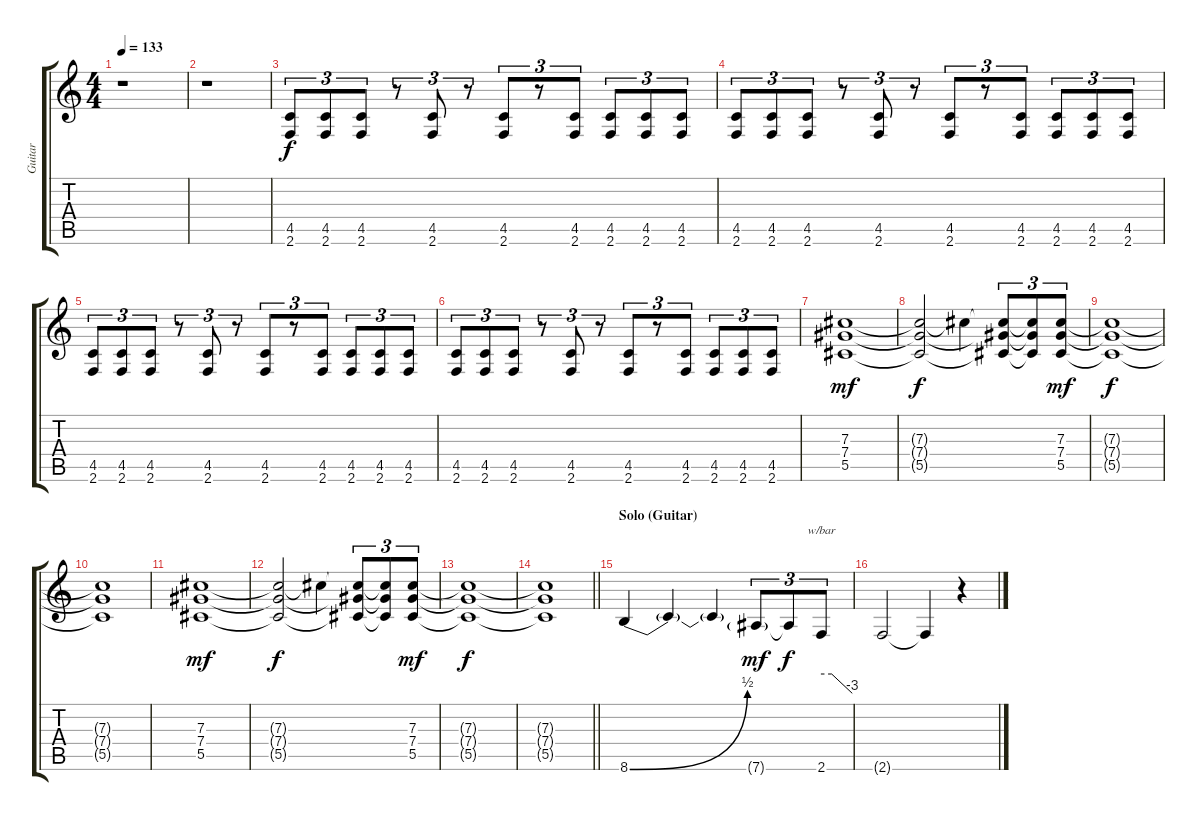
\track ("Guitar" "Guitar") {instrument distortionguitar}
\staff {score tabs}
\tuning (Eb4 Bb3 Gb3 Db3 Ab2 Eb2) {hide}
\ts (4 4)
\tempo 133
\clef g2
\ks c
r.1{dy f} |
r.1 |
(4.5 2.6).8{tu (3 2) volume 13} (4.5 2.6).8{tu (3 2)} (4.5 2.6).8{tu (3 2)} r.8{tu (3 2)} (4.5 2.6).8{tu (3 2)} r.8{tu (3 2)} (4.5 2.6).8{tu (3 2)} r.8{tu (3 2)} (4.5 2.6).8{tu (3 2)} (4.5 2.6).8{tu (3 2)} (4.5 2.6).8{tu (3 2)} (4.5 2.6).8{tu (3 2)} |
(4.5 2.6).8{tu (3 2)} (4.5 2.6).8{tu (3 2)} (4.5 2.6).8{tu (3 2)} r.8{tu (3 2)} (4.5 2.6).8{tu (3 2)} r.8{tu (3 2)} (4.5 2.6).8{tu (3 2)} r.8{tu (3 2)} (4.5 2.6).8{tu (3 2)} (4.5 2.6).8{tu (3 2)} (4.5 2.6).8{tu (3 2)} (4.5 2.6).8{tu (3 2)} |
(4.5 2.6).8{tu (3 2)} (4.5 2.6).8{tu (3 2)} (4.5 2.6).8{tu (3 2)} r.8{tu (3 2)} (4.5 2.6).8{tu (3 2)} r.8{tu (3 2)} (4.5 2.6).8{tu (3 2)} r.8{tu (3 2)} (4.5 2.6).8{tu (3 2)} (4.5 2.6).8{tu (3 2)} (4.5 2.6).8{tu (3 2)} (4.5 2.6).8{tu (3 2)} |
(4.5 2.6).8{tu (3 2)} (4.5 2.6).8{tu (3 2)} (4.5 2.6).8{tu (3 2)} r.8{tu (3 2)} (4.5 2.6).8{tu (3 2)} r.8{tu (3 2)} (4.5 2.6).8{tu (3 2)} r.8{tu (3 2)} (4.5 2.6).8{tu (3 2)} (4.5 2.6).8{tu (3 2)} (4.5 2.6).8{tu (3 2)} (4.5 2.6).8{tu (3 2)} |
(7.3 7.4 5.5).1{dy mf volume 10} |
(7.3{t} 7.4{t} 5.5{t}).2{dy f} 7.3{t}.4 (7.3{t} 7.4{t} 5.5{t}).8{tu (3 2)} (7.3{t} 7.4{t} 5.5{t}).8{tu (3 2)} (7.3 7.4 5.5).8{tu (3 2) dy mf} |
(7.3{t} 7.4{t} 5.5{t}).1{dy f} |
(7.3{t} 7.4{t} 5.5{t}).1 |
(7.3 7.4 5.5).1{dy mf volume 10} |
(7.3{t} 7.4{t} 5.5{t}).2{dy f} 7.3{t}.4 (7.3{t} 7.4{t} 5.5{t}).8{tu (3 2)} (7.3{t} 7.4{t} 5.5{t}).8{tu (3 2)} (7.3 7.4 5.5).8{tu (3 2) dy mf} |
(7.3{t} 7.4{t} 5.5{t}).1{dy f} |
\barLineRight lightlight
(7.3{t} 7.4{t} 5.5{t}).1 |
\section ("" "Solo (Guitar)")
8.6{be (bend 0 0 60 2)}.4{volume 13} 8.6{t}.4 8.6{t}.4 7.6{g}.8{tu (3 2) dy mf} 7.6{t}.8{tu (3 2) dy f} 2.6.8{tu (3 2) tbe (custom default 0 0 20 0 60 -12)} |
2.6{t}.2 2.6{t}.4 r.4
